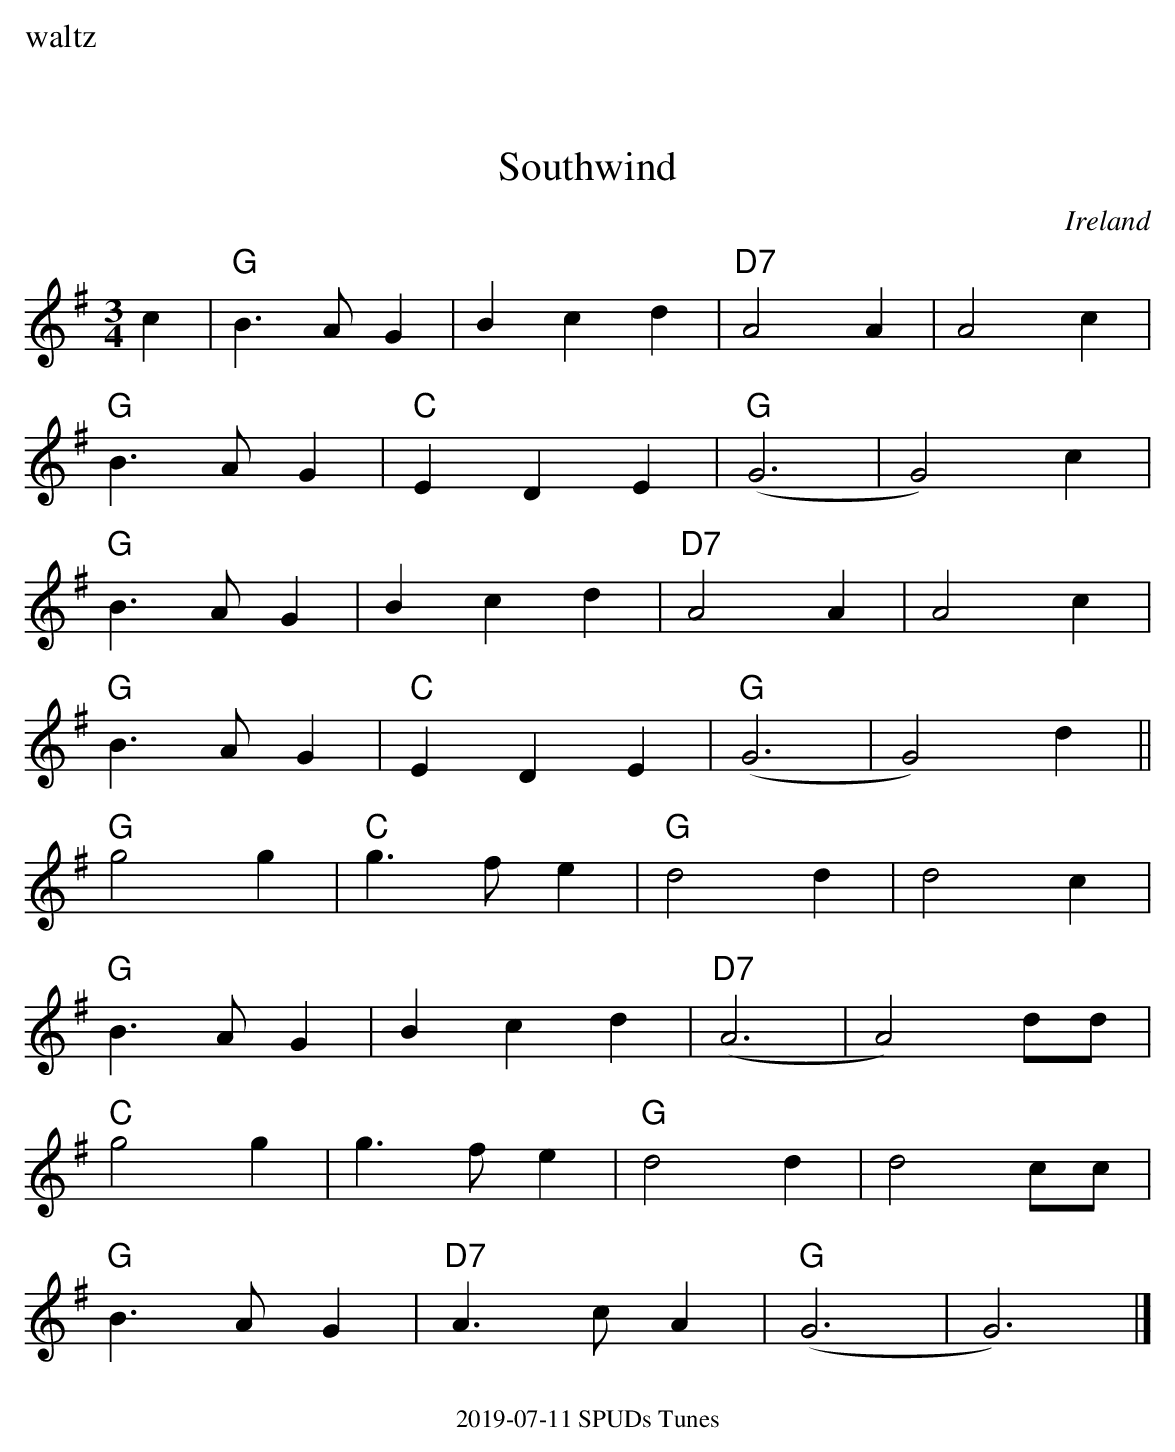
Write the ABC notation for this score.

X:1
%%text waltz
T:Southwind
C:Ireland
M:3/4
L:1/8
K:G
c2|"G"B3A G2|B2 c2 d2|"D7"A4 A2|A4 c2|
"G"B3A G2|"C"E2 D2 E2|"G"(G6|G4) c2|
"G"B3A G2|B2 c2 d2|"D7"A4 A2|A4 c2|
"G"B3A G2|"C"E2 D2 E2|"G"(G6|G4) d2||
"G"g4 g2|"C"g3f e2|"G"d4 d2|d4 c2|
"G"B3A G2|B2 c2 d2|"D7"(A6|A4) dd|
"C"g4 g2|g3f e2|"G"d4 d2|d4 cc|
"G"B3A G2|"D7"A3c A2|"G"(G6|G6)|]
